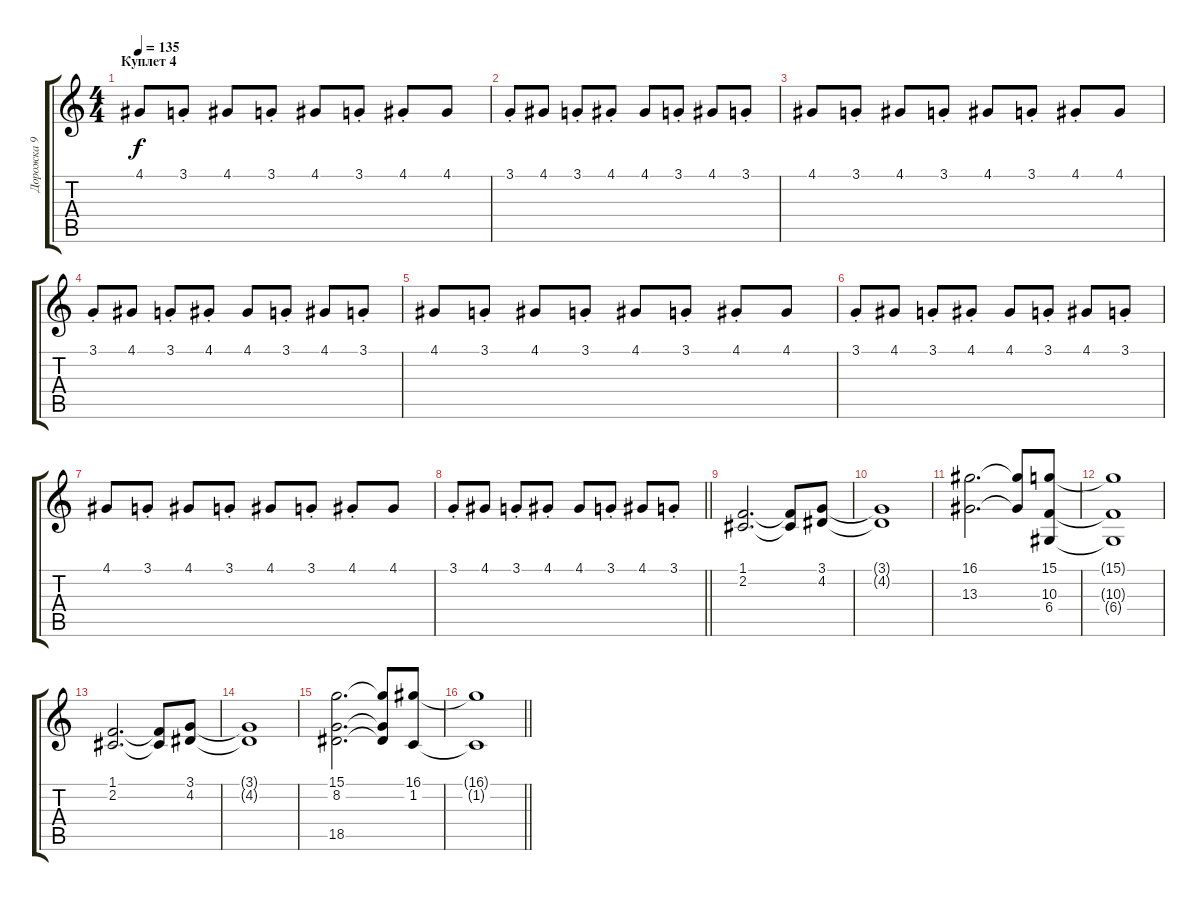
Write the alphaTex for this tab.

\track ("Дорожка 9" "Дорожка 9") {instrument stringensemble1}
\staff {score tabs}
\tuning (E4 B3 G3 D3 A2 E2) {hide}
\ts (4 4)
\section ("" "Куплет 4")
\tempo 135
\clef g2
\ks c
4.1.8{dy f instrument viola} 3.1{st}.8 4.1.8 3.1{st}.8 4.1.8 3.1{st}.8 4.1{st}.8 4.1.8 |
3.1{st}.8 4.1.8 3.1{st}.8 4.1{st}.8 4.1.8 3.1{st}.8 4.1.8 3.1{st}.8 |
4.1.8 3.1{st}.8 4.1.8 3.1{st}.8 4.1.8 3.1{st}.8 4.1{st}.8 4.1.8 |
3.1{st}.8 4.1.8 3.1{st}.8 4.1{st}.8 4.1.8 3.1{st}.8 4.1.8 3.1{st}.8 |
4.1.8 3.1{st}.8 4.1.8 3.1{st}.8 4.1.8 3.1{st}.8 4.1{st}.8 4.1.8 |
3.1{st}.8 4.1.8 3.1{st}.8 4.1{st}.8 4.1.8 3.1{st}.8 4.1.8 3.1{st}.8 |
4.1.8 3.1{st}.8 4.1.8 3.1{st}.8 4.1.8 3.1{st}.8 4.1{st}.8 4.1.8 |
\barLineRight lightlight
3.1{st}.8 4.1.8 3.1{st}.8 4.1{st}.8 4.1.8 3.1{st}.8 4.1.8 3.1{st}.8 |
(1.1 2.2).2{d instrument stringensemble1} (1.1{t} 2.2{t}).8 (3.1 4.2).8 |
(3.1{t} 4.2{t}).1 |
(16.1 13.3).2{d} (16.1{t} 13.3{t}).8 (15.1 10.3 6.4).8 |
(15.1{t} 10.3{t} 6.4{t}).1 |
(1.1 2.2).2{d} (1.1{t} 2.2{t}).8 (3.1 4.2).8 |
(3.1{t} 4.2{t}).1 |
(15.1 8.2 18.5).2{d} (15.1{t} 8.2{t} 18.5{t}).8 (16.1 1.2).8 |
\barLineRight lightlight
(16.1{t} 1.2{t}).1
